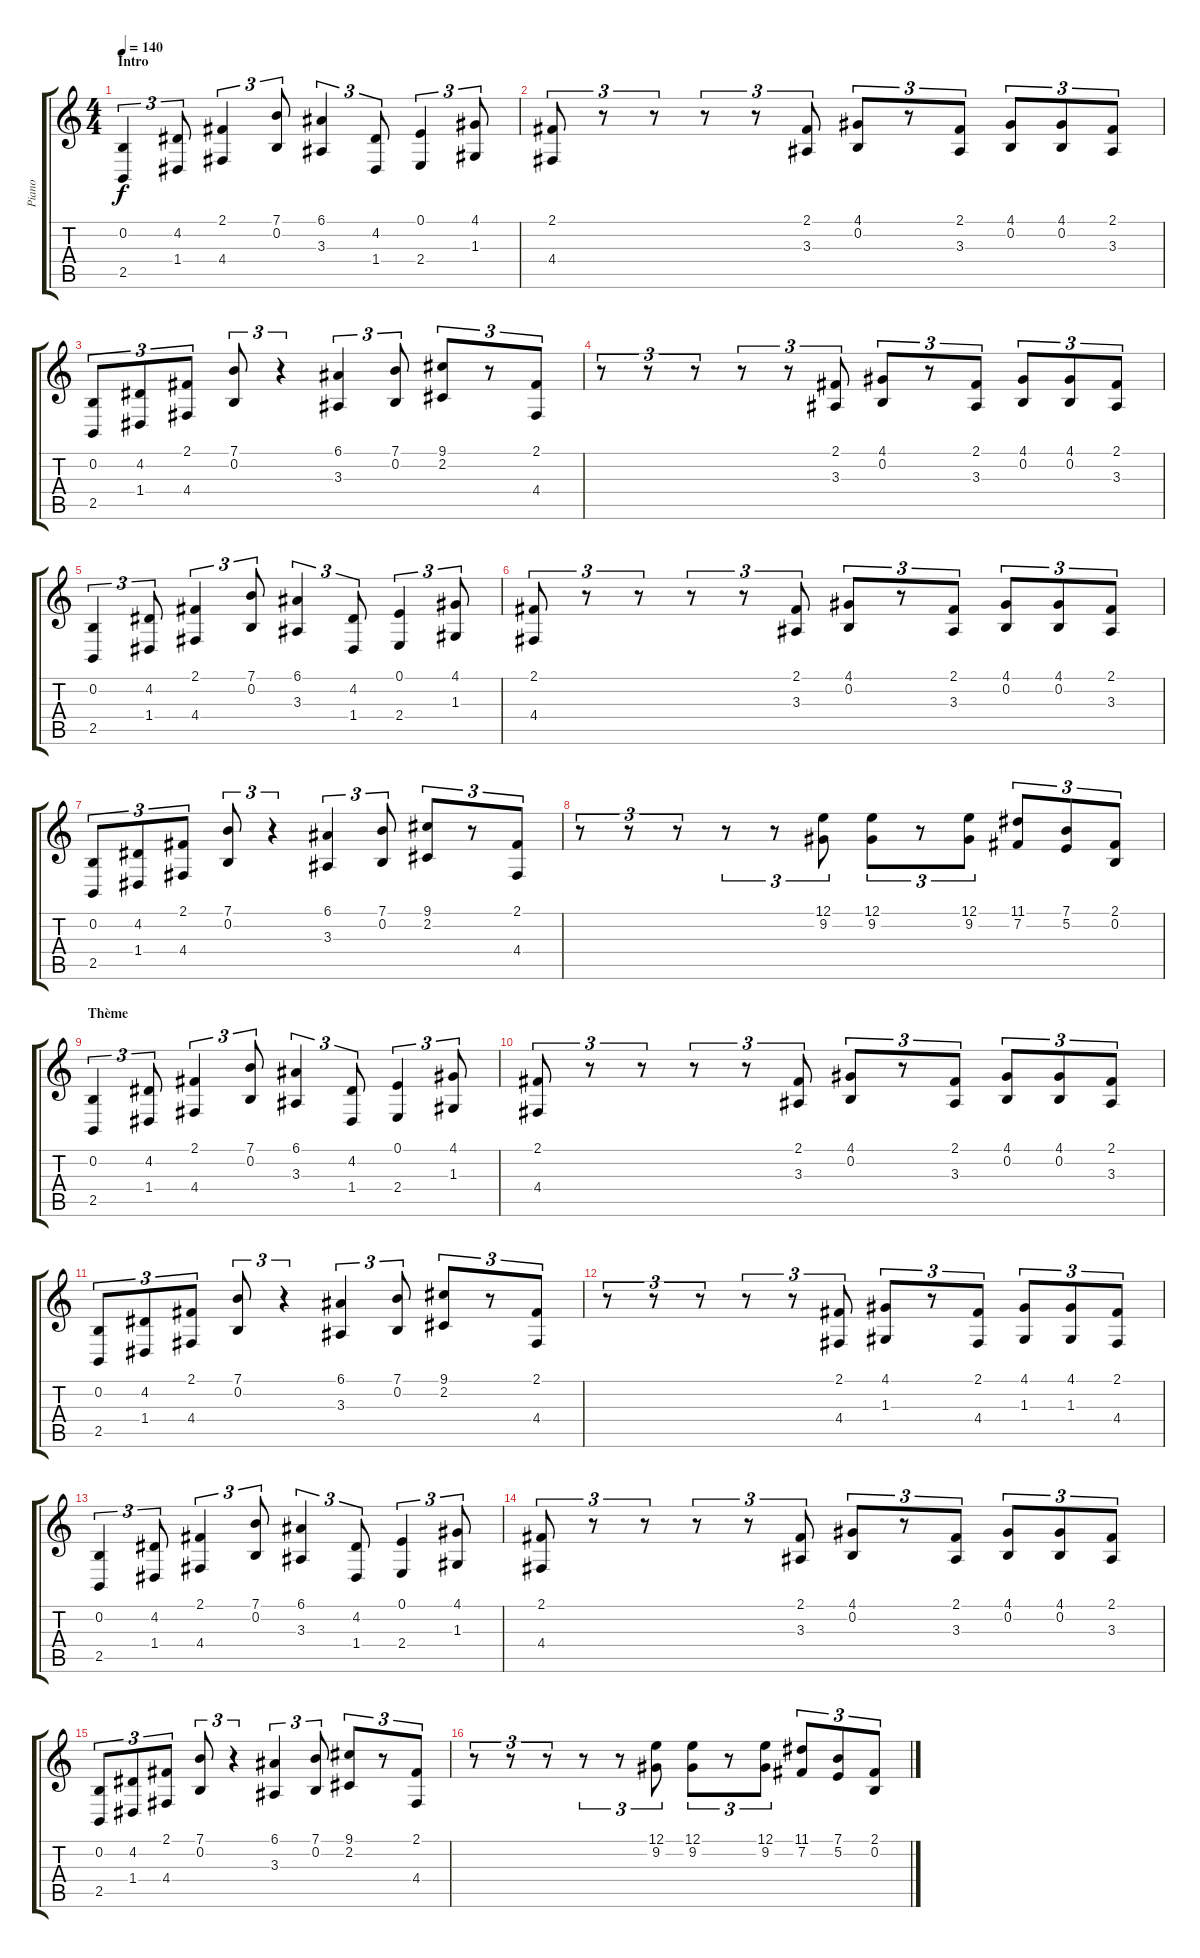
\track ("Piano" "Piano") {instrument acousticgrandpiano}
\staff {score tabs}
\tuning (E4 B3 G3 D3 A2 E2) {hide}
\ts (4 4)
\section ("" "Intro")
\tempo 140
\clef g2
\ks c
(0.2 2.5).4{tu (3 2) dy f instrument acousticgrandpiano} (4.2 1.4).8{tu (3 2)} (2.1 4.4).4{tu (3 2)} (7.1 0.2).8{tu (3 2)} (6.1 3.3).4{tu (3 2)} (4.2 1.4).8{tu (3 2)} (0.1 2.4).4{tu (3 2)} (4.1 1.3).8{tu (3 2)} |
(2.1 4.4).8{tu (3 2)} r.8{tu (3 2)} r.8{tu (3 2)} r.8{tu (3 2)} r.8{tu (3 2)} (2.1 3.3).8{tu (3 2)} (4.1 0.2).8{tu (3 2)} r.8{tu (3 2)} (2.1 3.3).8{tu (3 2)} (4.1 0.2).8{tu (3 2)} (4.1 0.2).8{tu (3 2)} (2.1 3.3).8{tu (3 2)} |
(0.2 2.5).8{tu (3 2)} (4.2 1.4).8{tu (3 2)} (2.1 4.4).8{tu (3 2)} (7.1 0.2).8{tu (3 2)} r.4{tu (3 2)} (6.1 3.3).4{tu (3 2)} (7.1 0.2).8{tu (3 2)} (9.1 2.2).8{tu (3 2)} r.8{tu (3 2)} (2.1 4.4).8{tu (3 2)} |
r.8{tu (3 2)} r.8{tu (3 2)} r.8{tu (3 2)} r.8{tu (3 2)} r.8{tu (3 2)} (2.1 3.3).8{tu (3 2)} (4.1 0.2).8{tu (3 2)} r.8{tu (3 2)} (2.1 3.3).8{tu (3 2)} (4.1 0.2).8{tu (3 2)} (4.1 0.2).8{tu (3 2)} (2.1 3.3).8{tu (3 2)} |
(0.2 2.5).4{tu (3 2)} (4.2 1.4).8{tu (3 2)} (2.1 4.4).4{tu (3 2)} (7.1 0.2).8{tu (3 2)} (6.1 3.3).4{tu (3 2)} (4.2 1.4).8{tu (3 2)} (0.1 2.4).4{tu (3 2)} (4.1 1.3).8{tu (3 2)} |
(2.1 4.4).8{tu (3 2)} r.8{tu (3 2)} r.8{tu (3 2)} r.8{tu (3 2)} r.8{tu (3 2)} (2.1 3.3).8{tu (3 2)} (4.1 0.2).8{tu (3 2)} r.8{tu (3 2)} (2.1 3.3).8{tu (3 2)} (4.1 0.2).8{tu (3 2)} (4.1 0.2).8{tu (3 2)} (2.1 3.3).8{tu (3 2)} |
(0.2 2.5).8{tu (3 2)} (4.2 1.4).8{tu (3 2)} (2.1 4.4).8{tu (3 2)} (7.1 0.2).8{tu (3 2)} r.4{tu (3 2)} (6.1 3.3).4{tu (3 2)} (7.1 0.2).8{tu (3 2)} (9.1 2.2).8{tu (3 2)} r.8{tu (3 2)} (2.1 4.4).8{tu (3 2)} |
r.8{tu (3 2)} r.8{tu (3 2)} r.8{tu (3 2)} r.8{tu (3 2)} r.8{tu (3 2)} (12.1 9.2).8{tu (3 2)} (12.1 9.2).8{tu (3 2)} r.8{tu (3 2)} (12.1 9.2).8{tu (3 2)} (11.1 7.2).8{tu (3 2)} (7.1 5.2).8{tu (3 2)} (2.1 0.2).8{tu (3 2)} |
\section ("" "Thème")
(0.2 2.5).4{tu (3 2)} (4.2 1.4).8{tu (3 2)} (2.1 4.4).4{tu (3 2)} (7.1 0.2).8{tu (3 2)} (6.1 3.3).4{tu (3 2)} (4.2 1.4).8{tu (3 2)} (0.1 2.4).4{tu (3 2)} (4.1 1.3).8{tu (3 2)} |
(2.1 4.4).8{tu (3 2)} r.8{tu (3 2)} r.8{tu (3 2)} r.8{tu (3 2)} r.8{tu (3 2)} (2.1 3.3).8{tu (3 2)} (4.1 0.2).8{tu (3 2)} r.8{tu (3 2)} (2.1 3.3).8{tu (3 2)} (4.1 0.2).8{tu (3 2)} (4.1 0.2).8{tu (3 2)} (2.1 3.3).8{tu (3 2)} |
(0.2 2.5).8{tu (3 2)} (4.2 1.4).8{tu (3 2)} (2.1 4.4).8{tu (3 2)} (7.1 0.2).8{tu (3 2)} r.4{tu (3 2)} (6.1 3.3).4{tu (3 2)} (7.1 0.2).8{tu (3 2)} (9.1 2.2).8{tu (3 2)} r.8{tu (3 2)} (2.1 4.4).8{tu (3 2)} |
r.8{tu (3 2)} r.8{tu (3 2)} r.8{tu (3 2)} r.8{tu (3 2)} r.8{tu (3 2)} (2.1 4.4).8{tu (3 2)} (4.1 1.3).8{tu (3 2)} r.8{tu (3 2)} (2.1 4.4).8{tu (3 2)} (4.1 1.3).8{tu (3 2)} (4.1 1.3).8{tu (3 2)} (2.1 4.4).8{tu (3 2)} |
(0.2 2.5).4{tu (3 2)} (4.2 1.4).8{tu (3 2)} (2.1 4.4).4{tu (3 2)} (7.1 0.2).8{tu (3 2)} (6.1 3.3).4{tu (3 2)} (4.2 1.4).8{tu (3 2)} (0.1 2.4).4{tu (3 2)} (4.1 1.3).8{tu (3 2)} |
(2.1 4.4).8{tu (3 2)} r.8{tu (3 2)} r.8{tu (3 2)} r.8{tu (3 2)} r.8{tu (3 2)} (2.1 3.3).8{tu (3 2)} (4.1 0.2).8{tu (3 2)} r.8{tu (3 2)} (2.1 3.3).8{tu (3 2)} (4.1 0.2).8{tu (3 2)} (4.1 0.2).8{tu (3 2)} (2.1 3.3).8{tu (3 2)} |
(0.2 2.5).8{tu (3 2)} (4.2 1.4).8{tu (3 2)} (2.1 4.4).8{tu (3 2)} (7.1 0.2).8{tu (3 2)} r.4{tu (3 2)} (6.1 3.3).4{tu (3 2)} (7.1 0.2).8{tu (3 2)} (9.1 2.2).8{tu (3 2)} r.8{tu (3 2)} (2.1 4.4).8{tu (3 2)} |
r.8{tu (3 2)} r.8{tu (3 2)} r.8{tu (3 2)} r.8{tu (3 2)} r.8{tu (3 2)} (12.1 9.2).8{tu (3 2)} (12.1 9.2).8{tu (3 2)} r.8{tu (3 2)} (12.1 9.2).8{tu (3 2)} (11.1 7.2).8{tu (3 2)} (7.1 5.2).8{tu (3 2)} (2.1 0.2).8{tu (3 2)}
